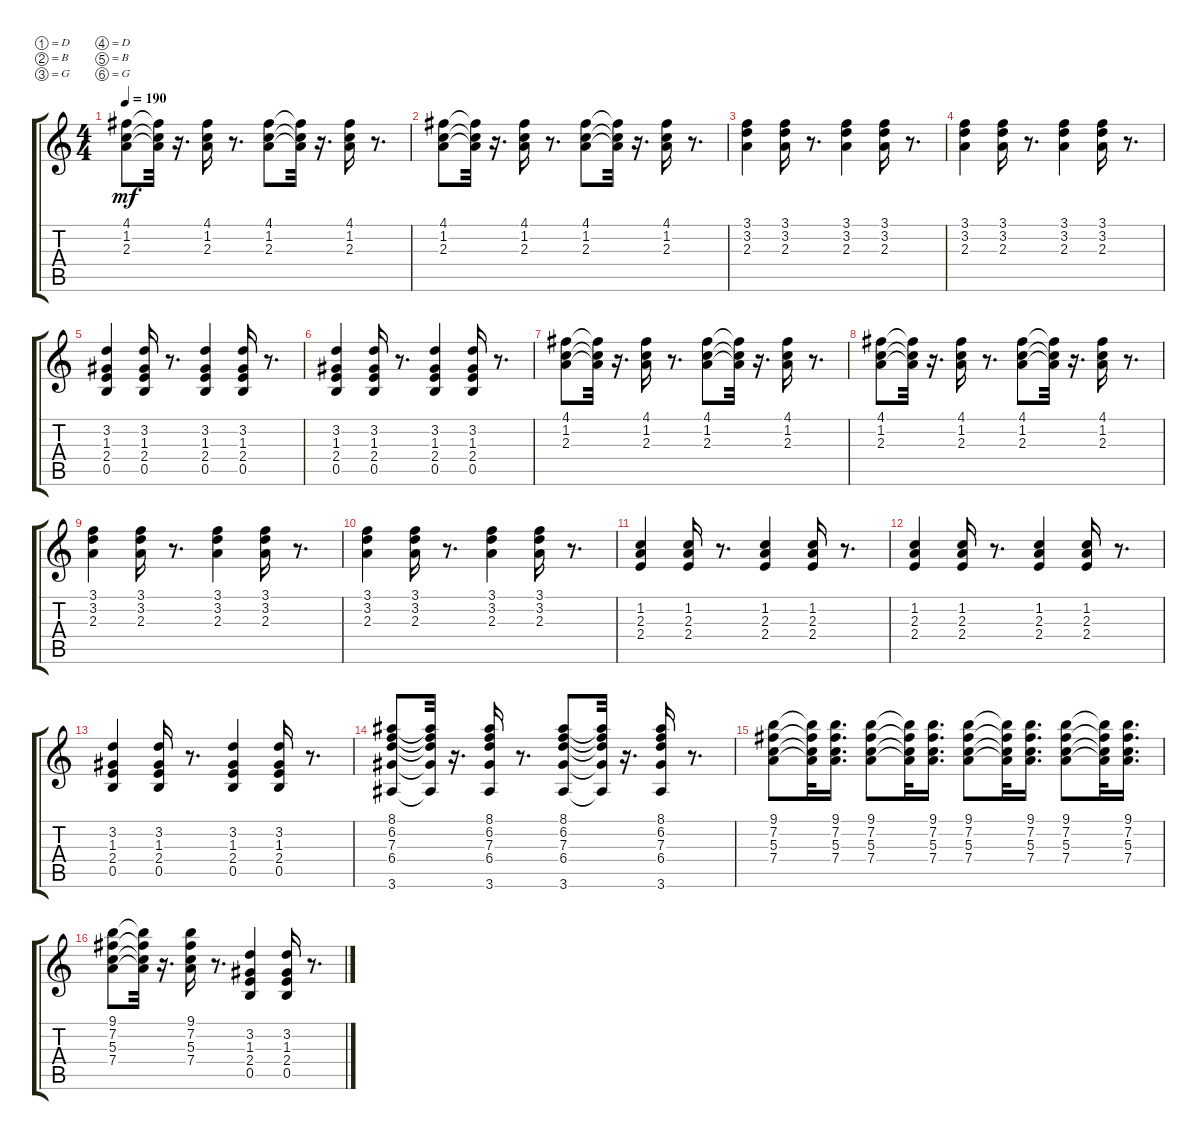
\defaultSystemsLayout 4
\bracketExtendMode groupsimilarinstruments
\singleTrackTrackNamePolicy hidden
\multiTrackTrackNamePolicy hidden
\otherSystemsTrackNameOrientation horizontal
\track ("Steel Guitar" "S-Gt") {instrument acousticguitarsteel}
\staff {score tabs}
\tuning (D4 B3 G3 D3 B2 G2)
\ts (4 4)
\tempo 190
\clef g2
\ks c
(4.1 1.2 2.3).8{dy mf} (4.1{t} 1.2{t} 2.3{t}).32 r.16{d} (4.1 1.2 2.3).16 r.8{d} (4.1 1.2 2.3).8 (4.1{t} 1.2{t} 2.3{t}).32 r.16{d} (4.1 1.2 2.3).16 r.8{d} |
(4.1 1.2 2.3).8 (4.1{t} 1.2{t} 2.3{t}).32 r.16{d} (4.1 1.2 2.3).16 r.8{d} (4.1 1.2 2.3).8 (4.1{t} 1.2{t} 2.3{t}).32 r.16{d} (4.1 1.2 2.3).16 r.8{d} |
(3.1 3.2 2.3).4 (3.1 3.2 2.3).16 r.8{d} (3.1 3.2 2.3).4 (3.1 3.2 2.3).16 r.8{d} |
(3.1 3.2 2.3).4 (3.1 3.2 2.3).16 r.8{d} (3.1 3.2 2.3).4 (3.1 3.2 2.3).16 r.8{d} |
(3.2 1.3 2.4 0.5).4 (3.2 1.3 2.4 0.5).16 r.8{d} (3.2 1.3 2.4 0.5).4 (3.2 1.3 2.4 0.5).16 r.8{d} |
(3.2 1.3 2.4 0.5).4 (3.2 1.3 2.4 0.5).16 r.8{d} (3.2 1.3 2.4 0.5).4 (3.2 1.3 2.4 0.5).16 r.8{d} |
(4.1 1.2 2.3).8 (4.1{t} 1.2{t} 2.3{t}).32 r.16{d} (4.1 1.2 2.3).16 r.8{d} (4.1 1.2 2.3).8 (4.1{t} 1.2{t} 2.3{t}).32 r.16{d} (4.1 1.2 2.3).16 r.8{d} |
(4.1 1.2 2.3).8 (4.1{t} 1.2{t} 2.3{t}).32 r.16{d} (4.1 1.2 2.3).16 r.8{d} (4.1 1.2 2.3).8 (4.1{t} 1.2{t} 2.3{t}).32 r.16{d} (4.1 1.2 2.3).16 r.8{d} |
(3.1 3.2 2.3).4 (3.1 3.2 2.3).16 r.8{d} (3.1 3.2 2.3).4 (3.1 3.2 2.3).16 r.8{d} |
(3.1 3.2 2.3).4 (3.1 3.2 2.3).16 r.8{d} (3.1 3.2 2.3).4 (3.1 3.2 2.3).16 r.8{d} |
(1.2 2.3 2.4).4 (1.2 2.3 2.4).16 r.8{d} (1.2 2.3 2.4).4 (1.2 2.3 2.4).16 r.8{d} |
(1.2 2.3 2.4).4 (1.2 2.3 2.4).16 r.8{d} (1.2 2.3 2.4).4 (1.2 2.3 2.4).16 r.8{d} |
(3.2 1.3 2.4 0.5).4 (3.2 1.3 2.4 0.5).16 r.8{d} (3.2 1.3 2.4 0.5).4 (3.2 1.3 2.4 0.5).16 r.8{d} |
(8.1 6.2 7.3 6.4 3.6).8 (8.1{t} 6.2{t} 7.3{t} 6.4{t} 3.6{t}).32 r.16{d} (8.1 6.2 7.3 6.4 3.6).16 r.8{d} (8.1 6.2 7.3 6.4 3.6).8 (8.1{t} 6.2{t} 7.3{t} 6.4{t} 3.6{t}).32 r.16{d} (8.1 6.2 7.3 6.4 3.6).16 r.8{d} |
(9.1 7.2 5.3 7.4).8 (9.1{t} 7.2{t} 5.3{t} 7.4{t}).32 (9.1 7.2 5.3 7.4).16{d} (9.1 7.2 5.3 7.4).8 (9.1{t} 7.2{t} 5.3{t} 7.4{t}).32 (9.1 7.2 5.3 7.4).16{d} (9.1 7.2 5.3 7.4).8 (9.1{t} 7.2{t} 5.3{t} 7.4{t}).32 (9.1 7.2 5.3 7.4).16{d} (9.1 7.2 5.3 7.4).8 (9.1{t} 7.2{t} 5.3{t} 7.4{t}).32 (9.1 7.2 5.3 7.4).16{d} |
(9.1 7.2 5.3 7.4).8 (9.1{t} 7.2{t} 5.3{t} 7.4{t}).32 r.16{d} (9.1 7.2 5.3 7.4).16 r.8{d} (3.2 1.3 2.4 0.5).4 (3.2 1.3 2.4 0.5).16 r.8{d}
